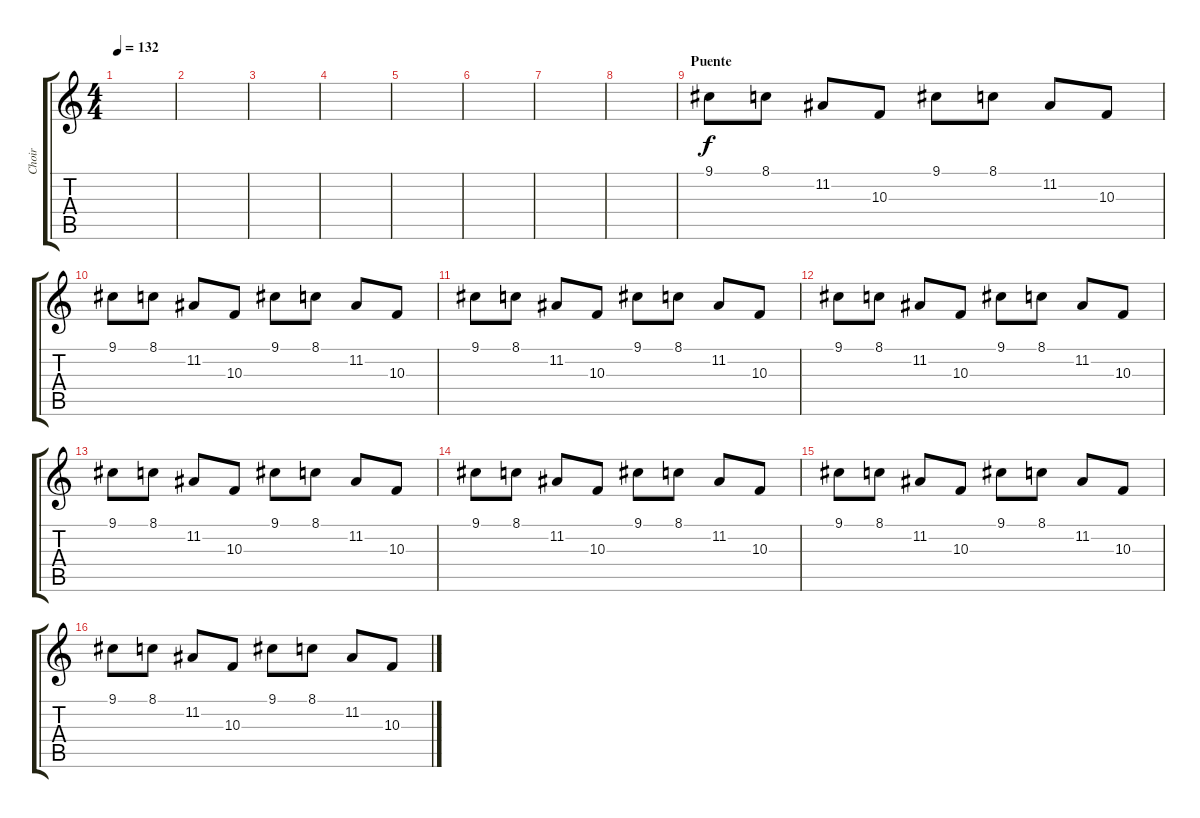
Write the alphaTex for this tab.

\track ("Choir" "Choir") {instrument choiraahs}
\staff {score tabs}
\tuning (E4 B3 G3 D3 A2 E2) {hide}
\ts (4 4)
\tempo 132
\clef g2
\ks c
|
|
|
|
|
|
|
|
\section ("" "Puente")
9.1.8 8.1.8 11.2.8 10.3.8 9.1.8 8.1.8 11.2.8 10.3.8 |
9.1.8 8.1.8 11.2.8 10.3.8 9.1.8 8.1.8 11.2.8 10.3.8 |
9.1.8 8.1.8 11.2.8 10.3.8 9.1.8 8.1.8 11.2.8 10.3.8 |
9.1.8 8.1.8 11.2.8 10.3.8 9.1.8 8.1.8 11.2.8 10.3.8 |
9.1.8 8.1.8 11.2.8 10.3.8 9.1.8 8.1.8 11.2.8 10.3.8 |
9.1.8 8.1.8 11.2.8 10.3.8 9.1.8 8.1.8 11.2.8 10.3.8 |
9.1.8 8.1.8 11.2.8 10.3.8 9.1.8 8.1.8 11.2.8 10.3.8 |
9.1.8 8.1.8 11.2.8 10.3.8 9.1.8 8.1.8 11.2.8 10.3.8
